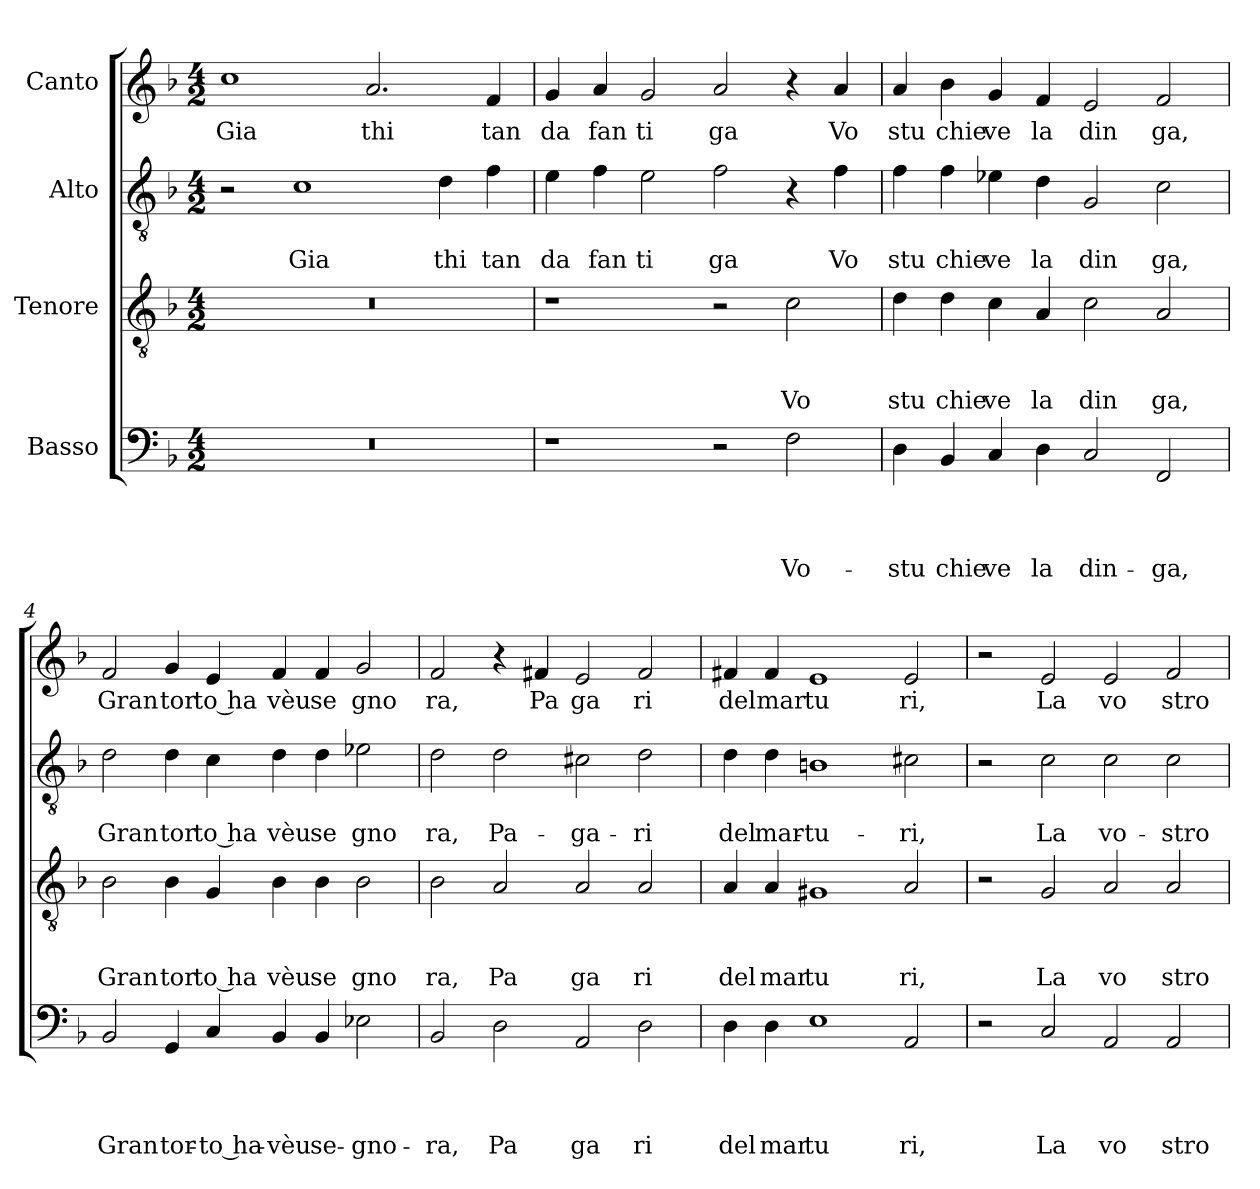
**kern	**text	**text	**text	**text	**kern	**text	**text	**text	**kern	**text	**text	**kern	**text
*part4	*part4	*part4	*part4	*part4	*part3	*part3	*part3	*part3	*part2	*part2	*part2	*part1	*part1
*staff4	*staff4	*staff4	*staff4	*staff4	*staff3	*staff3	*staff3	*staff3	*staff2	*staff2	*staff2	*staff1	*staff1
*I"Basso	*	*	*	*	*I"Tenore	*	*	*	*I"Alto	*	*	*I"Canto	*
*clefF4	*	*	*	*	*clefGv2	*	*	*	*clefGv2	*	*	*clefG2	*
*k[b-]	*	*	*	*	*k[b-]	*	*	*	*k[b-]	*	*	*k[b-]	*
*F:	*	*	*	*	*F:	*	*	*	*F:	*	*	*F:	*
*M4/2	*	*	*	*	*M4/2	*	*	*	*M4/2	*	*	*M4/2	*
=1	=1	=1	=1	=1	=1	=1	=1	=1	=1	=1	=1	=1	=1
!	!	!	!	!	!	!	!	!	!	!	!	!	!LO:LY:b
0r	.	.	.	.	0r	.	.	.	2r	.	.	1cc	Gia
!	!	!	!	!	!	!	!	!	!	!	!LO:LY:b	!	!
.	.	.	.	.	.	.	.	.	1c	.	Gia	.	.
!	!	!	!	!	!	!	!	!	!	!	!	!	!LO:LY:b
.	.	.	.	.	.	.	.	.	.	.	.	2.a/	thi
!	!	!	!	!	!	!	!	!	!	!	!LO:LY:b	!	!
.	.	.	.	.	.	.	.	.	4d\	.	thi	.	.
!	!	!	!	!	!	!	!	!	!	!	!LO:LY:b	!	!LO:LY:b
.	.	.	.	.	.	.	.	.	4f\	.	tan	4f/	tan
=2	=2	=2	=2	=2	=2	=2	=2	=2	=2	=2	=2	=2	=2
!	!	!	!	!	!	!	!	!	!	!	!LO:LY:b	!	!LO:LY:b
1r	.	.	.	.	1r	.	.	.	4e\	.	da	4g/	da
!	!	!	!	!	!	!	!	!	!	!	!LO:LY:b	!	!LO:LY:b
.	.	.	.	.	.	.	.	.	4f\	.	fan	4a/	fan
!	!	!	!	!	!	!	!	!	!	!	!LO:LY:b	!	!LO:LY:b
.	.	.	.	.	.	.	.	.	2e\	.	ti	2g/	ti
!	!	!	!	!	!	!	!	!	!	!	!LO:LY:b	!	!LO:LY:b
2r	.	.	.	.	2r	.	.	.	2f\	.	ga	2a/	ga
!	!	!	!	!LO:LY:b	!	!	!	!LO:LY:b	!	!	!	!	!
2F\	.	.	.	Vo-	2c\	.	.	Vo	4r	.	.	4r	.
!	!	!	!	!	!	!	!	!	!	!	!LO:LY:b	!	!LO:LY:b
.	.	.	.	.	.	.	.	.	4f\	.	Vo	4a/	Vo
=3	=3	=3	=3	=3	=3	=3	=3	=3	=3	=3	=3	=3	=3
!	!	!	!	!LO:LY:b	!	!	!	!LO:LY:b	!	!	!LO:LY:b	!	!LO:LY:b
4D\	.	.	.	-stu	4d\	.	.	stu	4f\	.	stu	4a/	stu
!	!	!	!	!LO:LY:b	!	!	!	!LO:LY:b	!	!	!LO:LY:b	!	!LO:LY:b
4BB-/	.	.	.	chie	4d\	.	.	chie	4f\	.	chie	4b-\	chie
!	!	!	!	!LO:LY:b	!	!	!	!LO:LY:b	!	!	!LO:LY:b	!	!LO:LY:b
4C/	.	.	.	ve	4c\	.	.	ve	4e-X\	.	ve	4g/	ve
!	!	!	!	!LO:LY:b	!	!	!	!LO:LY:b	!	!	!LO:LY:b	!	!LO:LY:b
4D\	.	.	.	la	4A/	.	.	la	4d\	.	la	4f/	la
!	!	!	!	!LO:LY:b	!	!	!	!LO:LY:b	!	!	!LO:LY:b	!	!LO:LY:b
2C/	.	.	.	din-	2c\	.	.	din	2G/	.	din	2e/	din
!	!	!	!	!LO:LY:b	!	!	!	!LO:LY:b	!	!	!LO:LY:b	!	!LO:LY:b
2FF/	.	.	.	-ga,	2A/	.	.	ga,	2c\	.	ga,	2f/	ga,
=4	=4	=4	=4	=4	=4	=4	=4	=4	=4	=4	=4	=4	=4
!	!	!	!	!LO:LY:b	!	!	!	!LO:LY:b	!	!	!LO:LY:b	!	!LO:LY:b
2BB-/	.	.	.	Gran	2B-\	.	.	Gran	2d\	.	Gran	2f/	Gran
!	!	!	!	!LO:LY:b	!	!	!	!LO:LY:b	!	!	!LO:LY:b	!	!LO:LY:b
4GG/	.	.	.	tor-	4B-\	.	.	tor	4d\	.	tor	4g/	tor
!	!	!	!	!LO:LY:b:rj	!	!	!	!LO:LY:b:rj	!	!	!LO:LY:b:rj	!	!LO:LY:b:rj
4C/	.	.	.	-to ha-	4G/	.	.	to ha	4c\	.	to ha	4e/	to ha
!	!	!	!	!LO:LY:b	!	!	!	!LO:LY:b	!	!	!LO:LY:b	!	!LO:LY:b
4BB-/	.	.	.	-vèu	4B-\	.	.	vèu	4d\	.	vèu	4f/	vèu
!	!	!	!	!LO:LY:b	!	!	!	!LO:LY:b	!	!	!LO:LY:b	!	!LO:LY:b
4BB-/	.	.	.	se-	4B-\	.	.	se	4d\	.	se	4f/	se
!	!	!	!	!LO:LY:b	!	!	!	!LO:LY:b	!	!	!LO:LY:b	!	!LO:LY:b
2E-X\	.	.	.	-gno-	2B-\	.	.	gno	2e-X\	.	gno	2g/	gno
!!LO:LB:g=z
=5	=5	=5	=5	=5	=5	=5	=5	=5	=5	=5	=5	=5	=5
!	!	!	!	!LO:LY:b	!	!	!	!LO:LY:b	!	!	!LO:LY:b	!	!LO:LY:b
2BB-/	.	.	.	-ra,	2B-\	.	.	ra,	2d\	.	ra,	2f/	ra,
!	!	!	!	!LO:LY:b	!	!	!	!LO:LY:b	!	!	!LO:LY:b	!	!
2D\	.	.	.	Pa	2A/	.	.	Pa	2d\	.	Pa-	4r	.
!	!	!	!	!	!	!	!	!	!	!	!	!	!LO:LY:b
.	.	.	.	.	.	.	.	.	.	.	.	4f#X/	Pa
!	!	!	!	!LO:LY:b	!	!	!	!LO:LY:b	!	!	!LO:LY:b	!	!LO:LY:b
2AA/	.	.	.	ga	2A/	.	.	ga	2c#X\	.	-ga-	2e/	ga
!	!	!	!	!LO:LY:b	!	!	!	!LO:LY:b	!	!	!LO:LY:b	!	!LO:LY:b
2D\	.	.	.	ri	2A/	.	.	ri	2d\	.	-ri	2f#/	ri
=6	=6	=6	=6	=6	=6	=6	=6	=6	=6	=6	=6	=6	=6
!	!	!	!	!LO:LY:b	!	!	!	!LO:LY:b	!	!	!LO:LY:b	!	!LO:LY:b
4D\	.	.	.	del	4A/	.	.	del	4d\	.	del	4f#X/	del
!	!	!	!	!LO:LY:b	!	!	!	!LO:LY:b	!	!	!LO:LY:b	!	!LO:LY:b
4D\	.	.	.	mar	4A/	.	.	mar	4d\	.	mar-	4f#/	mar
!	!	!	!	!LO:LY:b	!	!	!	!LO:LY:b	!	!	!LO:LY:b	!	!LO:LY:b
1E	.	.	.	tu	1G#X	.	.	tu	1Bn	.	-tu-	1e	tu
!	!	!	!	!LO:LY:b	!	!	!	!LO:LY:b	!	!	!LO:LY:b	!	!LO:LY:b
2AA/	.	.	.	ri,	2A/	.	.	ri,	2c#X\	.	-ri,	2e/	ri,
=7	=7	=7	=7	=7	=7	=7	=7	=7	=7	=7	=7	=7	=7
2r	.	.	.	.	2r	.	.	.	2r	.	.	2r	.
!	!	!	!	!LO:LY:b	!	!	!	!LO:LY:b	!	!	!LO:LY:b	!	!LO:LY:b
2C/	.	.	.	La	2G/	.	.	La	2c\	.	La	2e/	La
!	!	!	!	!LO:LY:b	!	!	!	!LO:LY:b	!	!	!LO:LY:b	!	!LO:LY:b
2AA/	.	.	.	vo	2A/	.	.	vo	2c\	.	vo-	2e/	vo
!	!	!	!	!LO:LY:b	!	!	!	!LO:LY:b	!	!	!LO:LY:b	!	!LO:LY:b
2AA/	.	.	.	stro	2A/	.	.	stro	2c\	.	-stro	2f/	stro
=	=	=	=	=	=	=	=	=	=	=	=	=	=
*-	*-	*-	*-	*-	*-	*-	*-	*-	*-	*-	*-	*-	*-
